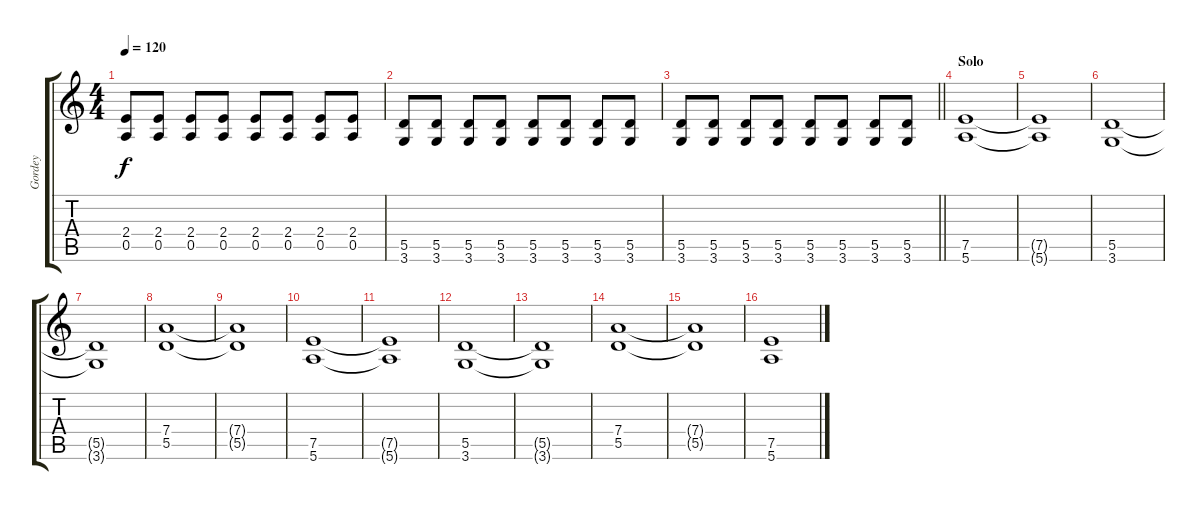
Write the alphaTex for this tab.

\track ("Gordey" "Gordey") {instrument acousticguitarsteel}
\staff {score tabs}
\tuning (E4 B3 G3 D3 A2 E2) {hide}
\ts (4 4)
\tempo 120
\clef g2
\ks c
(2.4 0.5).8{dy f} (2.4 0.5).8 (2.4 0.5).8 (2.4 0.5).8 (2.4 0.5).8 (2.4 0.5).8 (2.4 0.5).8 (2.4 0.5).8 |
(5.5 3.6).8 (5.5 3.6).8 (5.5 3.6).8 (5.5 3.6).8 (5.5 3.6).8 (5.5 3.6).8 (5.5 3.6).8 (5.5 3.6).8 |
\barLineRight lightlight
(5.5 3.6).8 (5.5 3.6).8 (5.5 3.6).8 (5.5 3.6).8 (5.5 3.6).8 (5.5 3.6).8 (5.5 3.6).8 (5.5 3.6).8 |
\section ("" "Solo")
(7.5 5.6).1 |
(7.5{t} 5.6{t}).1 |
(5.5 3.6).1 |
(5.5{t} 3.6{t}).1 |
(7.4 5.5).1 |
(7.4{t} 5.5{t}).1 |
(7.5 5.6).1 |
(7.5{t} 5.6{t}).1 |
(5.5 3.6).1 |
(5.5{t} 3.6{t}).1 |
(7.4 5.5).1 |
(7.4{t} 5.5{t}).1 |
(7.5 5.6).1
